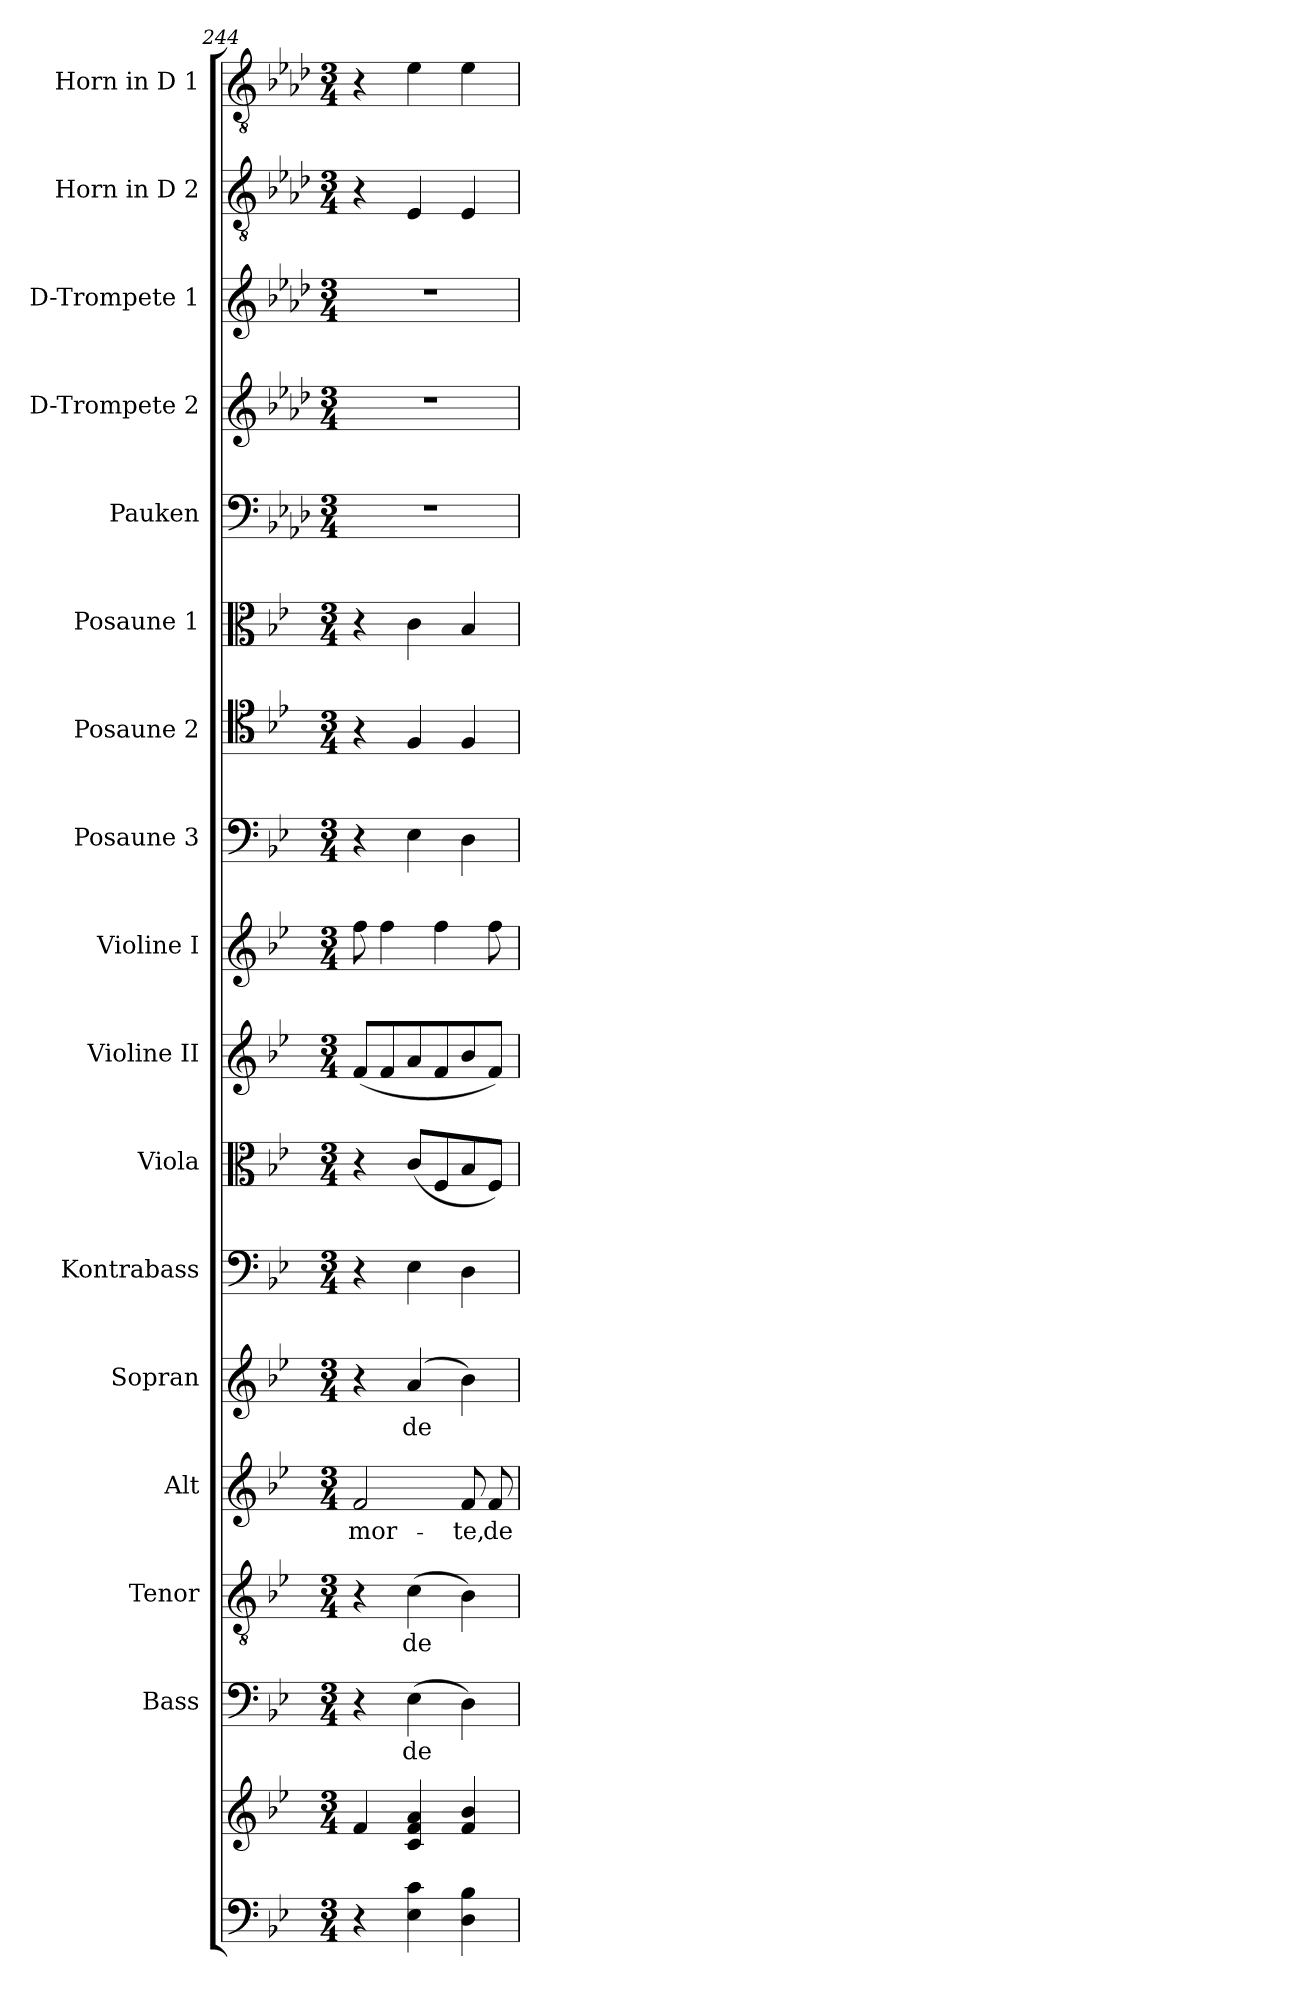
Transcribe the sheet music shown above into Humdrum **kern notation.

**kern	**kern	**kern	**text	**kern	**text	**kern	**text	**kern	**text	**kern	**kern	**kern	**kern	**kern	**kern	**kern	**kern	**kern	**kern	**kern	**kern
*part17	*part17	*part16	*part16	*part15	*part15	*part14	*part14	*part13	*part13	*part12	*part11	*part10	*part9	*part8	*part7	*part6	*part5	*part4	*part3	*part2	*part1
*staff18	*staff17	*staff16	*staff16	*staff15	*staff15	*staff14	*staff14	*staff13	*staff13	*staff12	*staff11	*staff10	*staff9	*staff8	*staff7	*staff6	*staff5	*staff4	*staff3	*staff2	*staff1
*	*	*I"Bass	*	*I"Tenor	*	*I"Alt	*	*I"Sopran	*	*I"Kontrabass	*I"Viola	*I"Violine II	*I"Violine I	*I"Posaune 3	*I"Posaune 2	*I"Posaune 1	*I"Pauken	*I"D-Trompete 2	*I"D-Trompete 1	*I"Horn in D 2	*I"Horn in D 1
*	*	*I'B.	*	*I'T.	*	*I'A.	*	*I'S.	*	*I'Kb.	*I'Vla.	*I'Vl. II	*I'Vl. I	*I'Pos. 3	*I'Pos. 2	*I'Pos. 1	*I'Pk.	*I'D Trp. 2	*I'D Trp. 1	*I'Hrn. 2	*I'Hrn. 1
*clefF4	*clefG2	*clefF4	*	*clefGv2	*	*clefG2	*	*clefG2	*	*clefF4	*clefC3	*clefG2	*clefG2	*clefF4	*clefC4	*clefC3	*clefF4	*clefG2	*clefG2	*clefGv2	*clefGv2
*	*	*	*	*	*	*	*	*	*	*ITrd7c12	*	*	*	*	*	*	*ITrd-1c-2	*ITrd-1c-2	*ITrd-1c-2	*ITrd-1c-2	*ITrd-1c-2
*k[b-e-]	*k[b-e-]	*k[b-e-]	*	*k[b-e-]	*	*k[b-e-]	*	*k[b-e-]	*	*k[b-e-]	*k[b-e-]	*k[b-e-]	*k[b-e-]	*k[b-e-]	*k[b-e-]	*k[b-e-]	*k[b-e-]	*k[b-e-]	*k[b-e-]	*k[b-e-]	*k[b-e-]
*B-:	*B-:	*B-:	*	*B-:	*	*B-:	*	*B-:	*	*B-:	*B-:	*B-:	*B-:	*B-:	*B-:	*B-:	*B-:	*B-:	*B-:	*B-:	*B-:
*M3/4	*M3/4	*M3/4	*	*M3/4	*	*M3/4	*	*M3/4	*	*M3/4	*M3/4	*M3/4	*M3/4	*M3/4	*M3/4	*M3/4	*M3/4	*M3/4	*M3/4	*M3/4	*M3/4
=244	=244	=244	=244	=244	=244	=244	=244	=244	=244	=244	=244	=244	=244	=244	=244	=244	=244	=244	=244	=244	=244
!	!	!	!	!	!	!	!LO:LY:b	!	!	!	!	!	!	!	!	!	!	!	!	!	!
4r	4f/	4r	.	4r	.	2f/	mor-	4r	.	4r	4r	(<8f/L	8ff\	4r	4r	4r	2.r	2.r	2.r	4r	4r
.	.	.	.	.	.	.	.	.	.	.	.	8f/	4ff\	.	.	.	.	.	.	.	.
!	!	!	!LO:LY:b	!	!LO:LY:b	!	!	!	!LO:LY:b	!	!	!	!	!	!	!	!	!	!	!	!
4E-\ 4c\	4c/ 4f/ 4a/	(>4E-\	de	(>4c\	de	.	.	(4a/	de	4EE-\	(<8c/L	8a/	.	4E-\	4F/	4c\	.	.	.	4F/	4f\
.	.	.	.	.	.	.	.	.	.	.	8F/	8f/	4ff\	.	.	.	.	.	.	.	.
!	!	!	!	!	!	!	!LO:LY:b	!	!	!	!	!	!	!	!	!	!	!	!	!	!
4D\ 4B-\	4f/ 4b-/	4D\)	.	4B-\)	.	8f/	-te,	4b-\)	.	4DD\	8B-/	8b-/	.	4D\	4F/	4B-/	.	.	.	4F/	4f\
!	!	!	!	!	!	!	!LO:LY:b	!	!	!	!	!	!	!	!	!	!	!	!	!	!
.	.	.	.	.	.	8f/	de	.	.	.	8F/J)	8f/J)	8ff\	.	.	.	.	.	.	.	.
=	=	=	=	=	=	=	=	=	=	=	=	=	=	=	=	=	=	=	=	=	=
*-	*-	*-	*-	*-	*-	*-	*-	*-	*-	*-	*-	*-	*-	*-	*-	*-	*-	*-	*-	*-	*-
